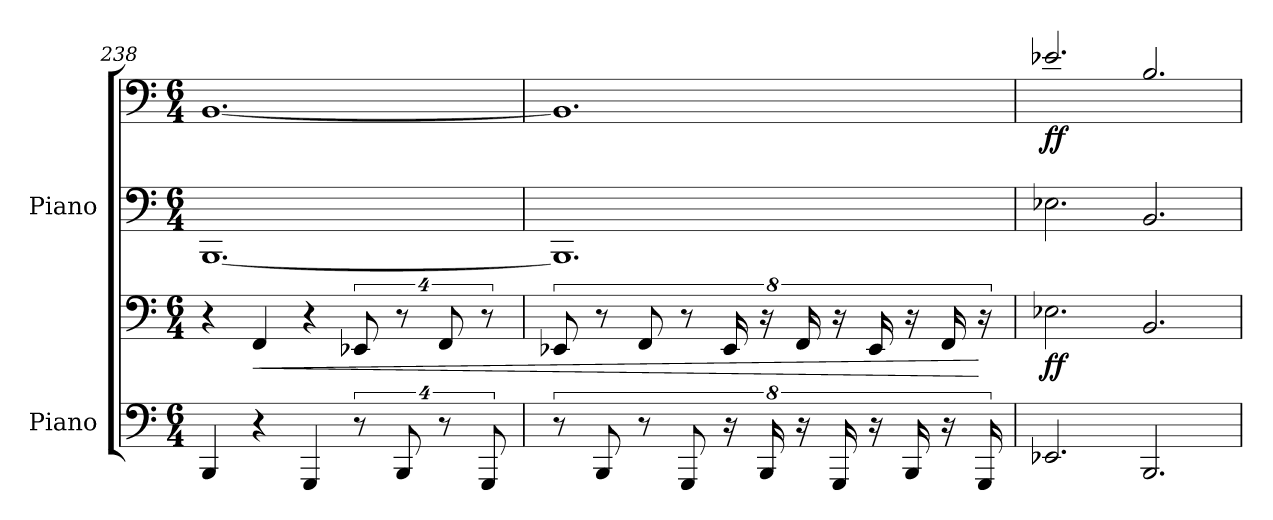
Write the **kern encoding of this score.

**kern	**kern	**dynam	**kern	**kern	**dynam
*part2	*part2	*part2	*part1	*part1	*part1
*staff4	*staff3	*staff3/4	*staff2	*staff1	*staff1/2
*I"Piano	*	*	*I"Piano	*	*
*I'Pno.	*	*	*I'Pno.	*	*
*clefF4	*clefF4	*	*clefF4	*clefF4	*
*k[]	*k[]	*	*k[]	*k[]	*
*M6/4	*M6/4	*	*M6/4	*M6/4	*
=238	=238	=238	=238	=238	=238
4BBB/	4r	.	[1.BBB	[1.BB	.
!	!	!LO:HP:b	!	!	!
4r	4FF/	<	.	.	.
4GGG/	4r	.	.	.	.
16%3r	16%3EE-X/	.	.	.	.
16%3BBB/	16%3r	.	.	.	.
16%3r	16%3FF/	.	.	.	.
16%3GGG/	16%3r	.	.	.	.
=239	=239	=239	=239	=239	=239
16%3r	16%3EE-X/	.	1.BBB]	1.BB]	.
16%3BBB/	16%3r	.	.	.	.
16%3r	16%3FF/	.	.	.	.
16%3GGG/	16%3r	.	.	.	.
32%3r	32%3EE-/	.	.	.	.
32%3BBB/	32%3r	.	.	.	.
32%3r	32%3FF/	.	.	.	.
32%3GGG/	32%3r	.	.	.	.
32%3r	32%3EE-/	.	.	.	.
32%3BBB/	32%3r	.	.	.	.
32%3r	32%3FF/	.	.	.	.
32%3GGG/	32%3r	[	.	.	.
!!LO:LB:g=z
=240	=240	=240	=240	=240	=240
*	*	*	*	*MM120	*
!	!	!LO:DY:b	!	!	!LO:DY:b
2.EE-X/	2.E-X\	ff	2.E-X\	2.e-X/	ff
2.BBB/	2.BB/	.	2.BB/	2.B/	.
=	=	=	=	=	=
*-	*-	*-	*-	*-	*-
